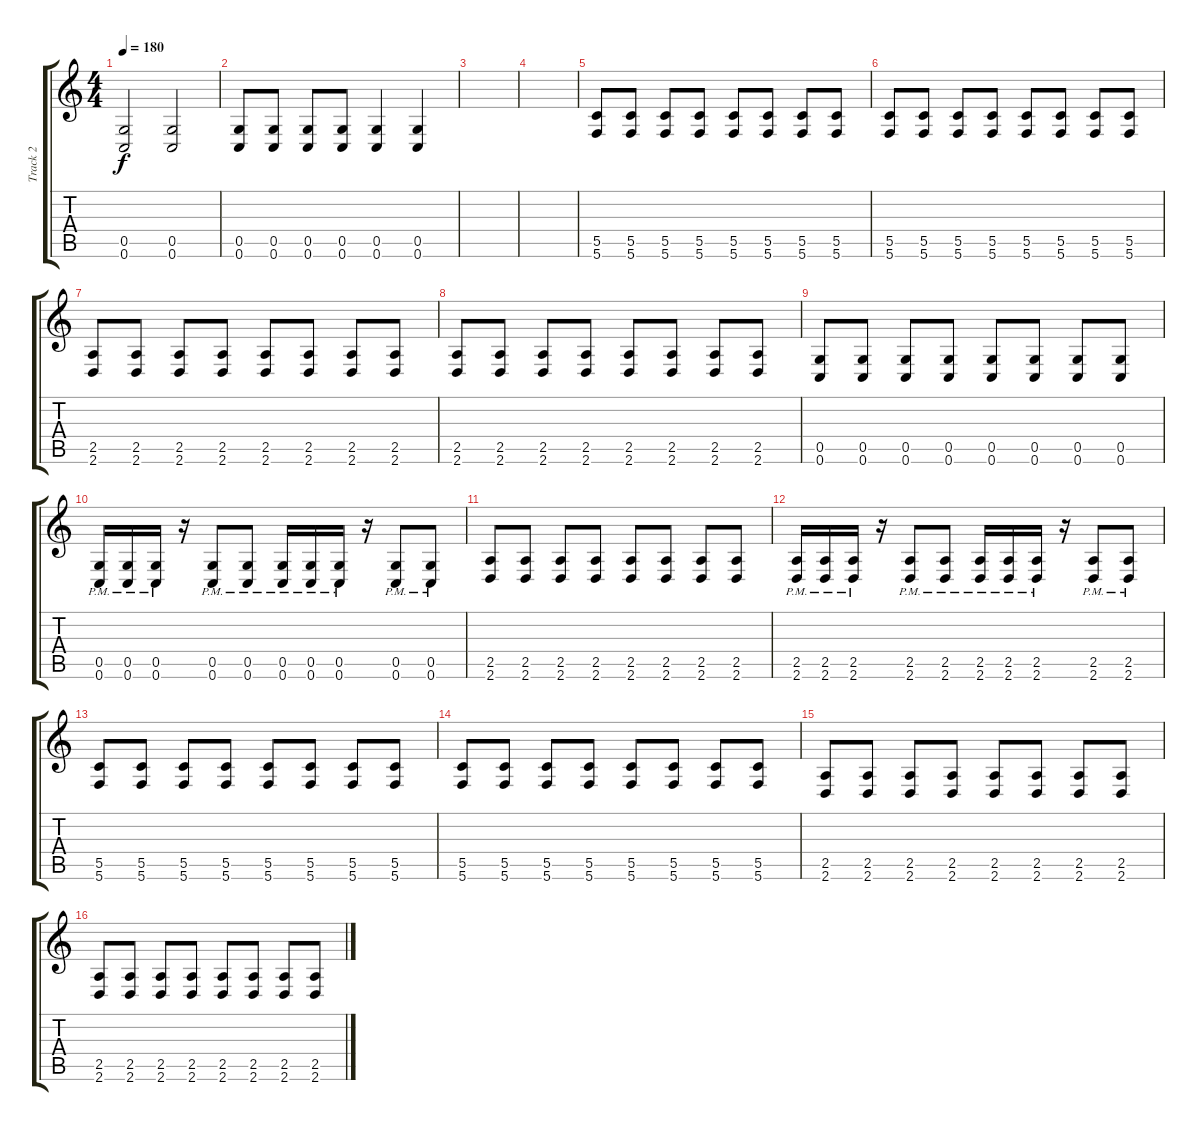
\track ("Track 2" "Track 2") {instrument distortionguitar}
\staff {score tabs}
\tuning (D4 A3 F3 C3 G2 C2) {hide}
\ts (4 4)
\tempo 180
\clef g2
\ks c
(0.5 0.6).2{dy f} (0.5 0.6).2 |
(0.5 0.6).8 (0.5 0.6).8 (0.5 0.6).8 (0.5 0.6).8 (0.5 0.6).4 (0.5 0.6).4 |
|
|
(5.5 5.6).8 (5.5 5.6).8 (5.5 5.6).8 (5.5 5.6).8 (5.5 5.6).8 (5.5 5.6).8 (5.5 5.6).8 (5.5 5.6).8 |
(5.5 5.6).8 (5.5 5.6).8 (5.5 5.6).8 (5.5 5.6).8 (5.5 5.6).8 (5.5 5.6).8 (5.5 5.6).8 (5.5 5.6).8 |
(2.5 2.6).8 (2.5 2.6).8 (2.5 2.6).8 (2.5 2.6).8 (2.5 2.6).8 (2.5 2.6).8 (2.5 2.6).8 (2.5 2.6).8 |
(2.5 2.6).8 (2.5 2.6).8 (2.5 2.6).8 (2.5 2.6).8 (2.5 2.6).8 (2.5 2.6).8 (2.5 2.6).8 (2.5 2.6).8 |
(0.5 0.6).8 (0.5 0.6).8 (0.5 0.6).8 (0.5 0.6).8 (0.5 0.6).8 (0.5 0.6).8 (0.5 0.6).8 (0.5 0.6).8 |
(0.5{pm} 0.6{pm}).16 (0.5{pm} 0.6{pm}).16 (0.5{pm} 0.6{pm}).16 r.16 (0.5{pm} 0.6{pm}).8 (0.5{pm} 0.6{pm}).8 (0.5{pm} 0.6{pm}).16 (0.5{pm} 0.6{pm}).16 (0.5{pm} 0.6{pm}).16 r.16 (0.5{pm} 0.6{pm}).8 (0.5{pm} 0.6{pm}).8 |
(2.5 2.6).8 (2.5 2.6).8 (2.5 2.6).8 (2.5 2.6).8 (2.5 2.6).8 (2.5 2.6).8 (2.5 2.6).8 (2.5 2.6).8 |
(2.5{pm} 2.6{pm}).16 (2.5{pm} 2.6{pm}).16 (2.5{pm} 2.6{pm}).16 r.16 (2.5{pm} 2.6{pm}).8 (2.5{pm} 2.6{pm}).8 (2.5{pm} 2.6{pm}).16 (2.5{pm} 2.6{pm}).16 (2.5{pm} 2.6{pm}).16 r.16 (2.5{pm} 2.6{pm}).8 (2.5{pm} 2.6{pm}).8 |
(5.5 5.6).8 (5.5 5.6).8 (5.5 5.6).8 (5.5 5.6).8 (5.5 5.6).8 (5.5 5.6).8 (5.5 5.6).8 (5.5 5.6).8 |
(5.5 5.6).8 (5.5 5.6).8 (5.5 5.6).8 (5.5 5.6).8 (5.5 5.6).8 (5.5 5.6).8 (5.5 5.6).8 (5.5 5.6).8 |
(2.5 2.6).8 (2.5 2.6).8 (2.5 2.6).8 (2.5 2.6).8 (2.5 2.6).8 (2.5 2.6).8 (2.5 2.6).8 (2.5 2.6).8 |
(2.5 2.6).8 (2.5 2.6).8 (2.5 2.6).8 (2.5 2.6).8 (2.5 2.6).8 (2.5 2.6).8 (2.5 2.6).8 (2.5 2.6).8
